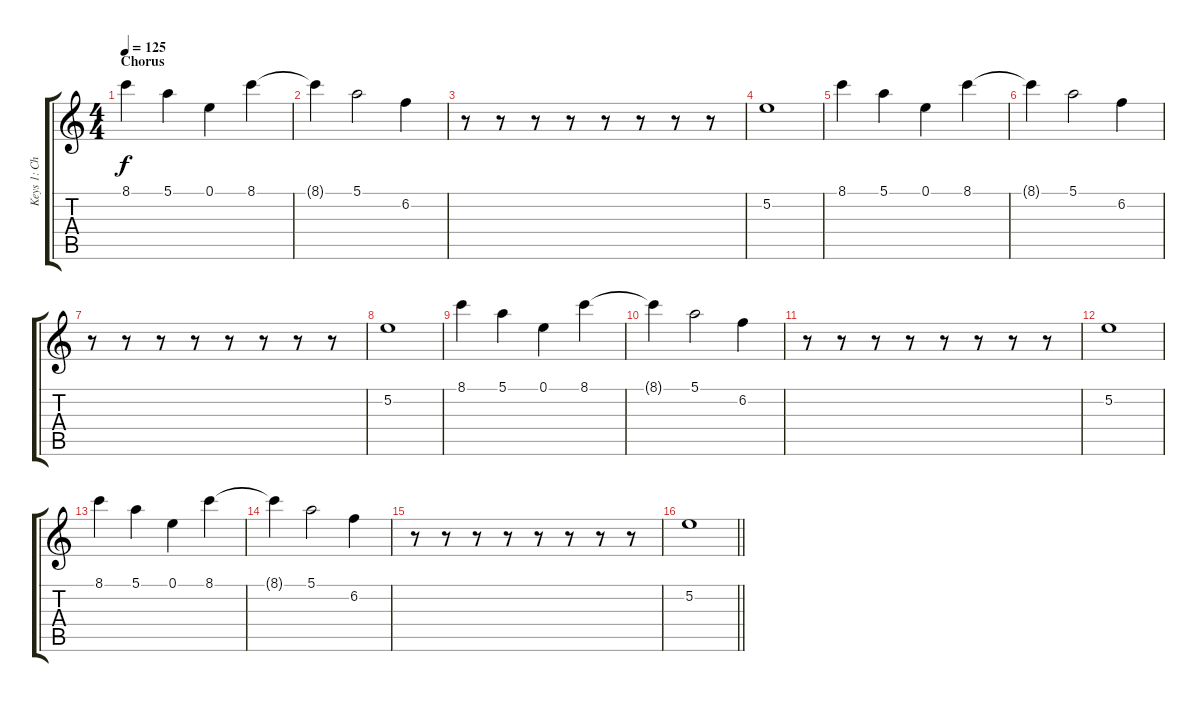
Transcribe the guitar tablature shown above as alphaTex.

\track ("Keys 1: Chimes" "Keys 1: Ch") {instrument acousticguitarsteel}
\staff {score tabs}
\tuning (E4 B3 G3 D3 A2 E2) {hide}
\ts (4 4)
\section ("" "Chorus")
\tempo 125
\clef g2
\ks c
8.1.4{dy f instrument glockenspiel} 5.1.4 0.1.4 8.1.4 |
8.1{t}.4 5.1.2 6.2.4 |
r.8 r.8 r.8 r.8 r.8 r.8 r.8 r.8 |
5.2.1 |
8.1.4{instrument glockenspiel} 5.1.4 0.1.4 8.1.4 |
8.1{t}.4 5.1.2 6.2.4 |
r.8 r.8 r.8 r.8 r.8 r.8 r.8 r.8 |
5.2.1 |
8.1.4{instrument glockenspiel} 5.1.4 0.1.4 8.1.4 |
8.1{t}.4 5.1.2 6.2.4 |
r.8 r.8 r.8 r.8 r.8 r.8 r.8 r.8 |
5.2.1 |
8.1.4{instrument glockenspiel} 5.1.4 0.1.4 8.1.4 |
8.1{t}.4 5.1.2 6.2.4 |
r.8 r.8 r.8 r.8 r.8 r.8 r.8 r.8 |
\barLineRight lightlight
5.2.1
